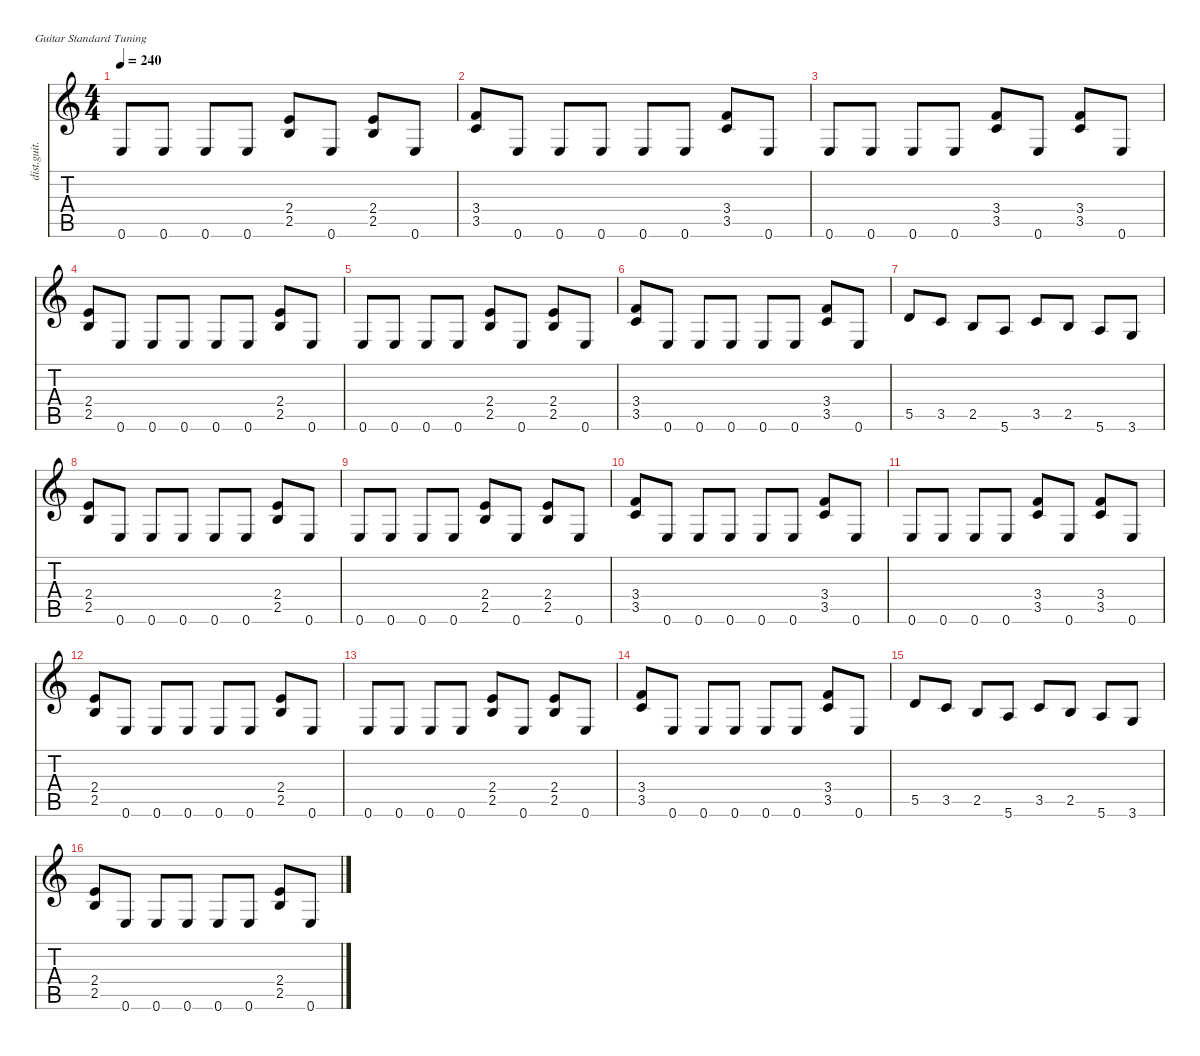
\defaultSystemsLayout 4
\hideDynamics
\bracketExtendMode nobrackets
\track ("juan" "dist.guit.") {instrument distortionguitar}
\staff {score tabs}
\tuning (E4 B3 G3 D3 A2 E2)
\ts (4 4)
\tempo 240
\clef g2
\ks c
0.6.8{dy f beam Up} 0.6.8{beam Up} 0.6.8{beam Up} 0.6.8{beam Up} (2.4 2.5).8{beam Up} 0.6.8{beam Up} (2.4 2.5).8{beam Up} 0.6.8{beam Up} |
(3.4 3.5).8{beam Up} 0.6.8{beam Up} 0.6.8{beam Up} 0.6.8{beam Up} 0.6.8{beam Up} 0.6.8{beam Up} (3.4 3.5).8{beam Up} 0.6.8{beam Up} |
0.6.8{beam Up} 0.6.8{beam Up} 0.6.8{beam Up} 0.6.8{beam Up} (3.4 3.5).8{beam Up} 0.6.8{beam Up} (3.4 3.5).8{beam Up} 0.6.8{beam Up} |
(2.4 2.5).8{beam Up} 0.6.8{beam Up} 0.6.8{beam Up} 0.6.8{beam Up} 0.6.8{beam Up} 0.6.8{beam Up} (2.4 2.5).8{beam Up} 0.6.8{beam Up} |
0.6.8{beam Up} 0.6.8{beam Up} 0.6.8{beam Up} 0.6.8{beam Up} (2.4 2.5).8{beam Up} 0.6.8{beam Up} (2.4 2.5).8{beam Up} 0.6.8{beam Up} |
(3.4 3.5).8{beam Up} 0.6.8{beam Up} 0.6.8{beam Up} 0.6.8{beam Up} 0.6.8{beam Up} 0.6.8{beam Up} (3.4 3.5).8{beam Up} 0.6.8{beam Up} |
5.5.8{beam Up} 3.5.8{beam Up} 2.5.8{beam Up} 5.6.8{beam Up} 3.5.8{beam Up} 2.5.8{beam Up} 5.6.8{beam Up} 3.6.8{beam Up} |
(2.4 2.5).8{beam Up} 0.6.8{beam Up} 0.6.8{beam Up} 0.6.8{beam Up} 0.6.8{beam Up} 0.6.8{beam Up} (2.4 2.5).8{beam Up} 0.6.8{beam Up} |
0.6.8{beam Up} 0.6.8{beam Up} 0.6.8{beam Up} 0.6.8{beam Up} (2.4 2.5).8{beam Up} 0.6.8{beam Up} (2.4 2.5).8{beam Up} 0.6.8{beam Up} |
(3.4 3.5).8{beam Up} 0.6.8{beam Up} 0.6.8{beam Up} 0.6.8{beam Up} 0.6.8{beam Up} 0.6.8{beam Up} (3.4 3.5).8{beam Up} 0.6.8{beam Up} |
0.6.8{beam Up} 0.6.8{beam Up} 0.6.8{beam Up} 0.6.8{beam Up} (3.4 3.5).8{beam Up} 0.6.8{beam Up} (3.4 3.5).8{beam Up} 0.6.8{beam Up} |
(2.4 2.5).8{beam Up} 0.6.8{beam Up} 0.6.8{beam Up} 0.6.8{beam Up} 0.6.8{beam Up} 0.6.8{beam Up} (2.4 2.5).8{beam Up} 0.6.8{beam Up} |
0.6.8{beam Up} 0.6.8{beam Up} 0.6.8{beam Up} 0.6.8{beam Up} (2.4 2.5).8{beam Up} 0.6.8{beam Up} (2.4 2.5).8{beam Up} 0.6.8{beam Up} |
(3.4 3.5).8{beam Up} 0.6.8{beam Up} 0.6.8{beam Up} 0.6.8{beam Up} 0.6.8{beam Up} 0.6.8{beam Up} (3.4 3.5).8{beam Up} 0.6.8{beam Up} |
5.5.8{beam Up} 3.5.8{beam Up} 2.5.8{beam Up} 5.6.8{beam Up} 3.5.8{beam Up} 2.5.8{beam Up} 5.6.8{beam Up} 3.6.8{beam Up} |
(2.4 2.5).8{beam Up} 0.6.8{beam Up} 0.6.8{beam Up} 0.6.8{beam Up} 0.6.8{beam Up} 0.6.8{beam Up} (2.4 2.5).8{beam Up} 0.6.8{beam Up}
